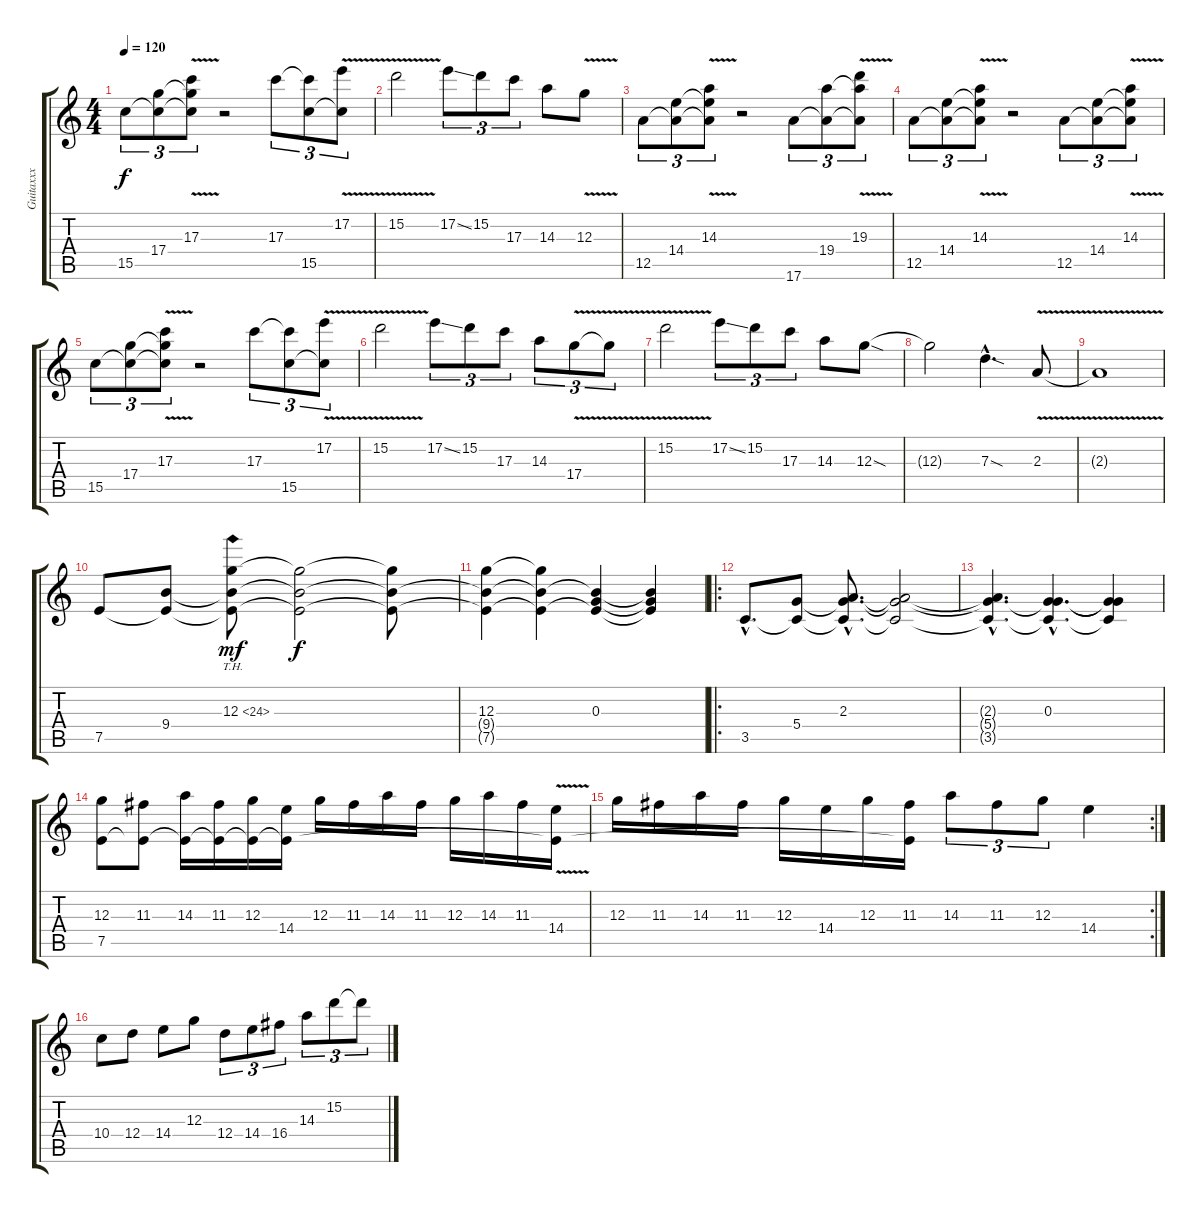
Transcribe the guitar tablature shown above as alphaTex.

\track ("Guitaxxx" "Guitaxxx") {instrument overdrivenguitar}
\staff {score tabs}
\tuning (E4 B3 G3 D3 A2 E2) {hide}
\ts (4 4)
\tempo 120
\clef g2
\ks c
15.5.8{tu (3 2) dy f} (17.4 15.5{t}).8{tu (3 2)} (17.3{v} 17.4{t} 15.5{t}).8{tu (3 2)} r.2 17.3.8{tu (3 2)} (17.3{t} 15.5).8{tu (3 2)} (17.2{v} 15.5{t}).8{tu (3 2)} |
15.2{v}.2 17.2{ss}.8{tu (3 2)} 15.2.8{tu (3 2)} 17.3.8{tu (3 2)} 14.3.8 12.3{v}.8 |
12.5.8{tu (3 2)} (14.4 12.5{t}).8{tu (3 2)} (14.3{v} 14.4{t} 12.5{t}).8{tu (3 2)} r.2 17.6.8{tu (3 2)} (19.4 17.6{t}).8{tu (3 2)} (19.3{v} 19.4{t} 17.6{t}).8{tu (3 2)} |
12.5.8{tu (3 2)} (14.4 12.5{t}).8{tu (3 2)} (14.3{v} 14.4{t} 12.5{t}).8{tu (3 2)} r.2 12.5.8{tu (3 2)} (14.4 12.5{t}).8{tu (3 2)} (14.3{v} 14.4{t} 12.5{t}).8{tu (3 2)} |
15.5.8{tu (3 2)} (17.4 15.5{t}).8{tu (3 2)} (17.3{v} 17.4{t} 15.5{t}).8{tu (3 2)} r.2 17.3.8{tu (3 2)} (17.3{t} 15.5).8{tu (3 2)} (17.2{v} 15.5{t}).8{tu (3 2)} |
15.2{v}.2 17.2{ss}.8{tu (3 2)} 15.2.8{tu (3 2)} 17.3.8{tu (3 2)} 14.3.8{tu (3 2)} 17.4{v}.8{tu (3 2)} 17.4{t}.8{tu (3 2)} |
15.2{v}.2 17.2{ss}.8{tu (3 2)} 15.2.8{tu (3 2)} 17.3.8{tu (3 2)} 14.3.8 12.3{sod}.8 |
12.3{t}.2 7.3{sod hac}.4{d} 2.3{v}.8 |
2.3{t}.1 |
7.5.8 (9.4 7.5{t}).8 (12.3{th 12} 9.4{t} 7.5{t}).8{dy mf} (12.3{t} 9.4{t} 7.5{t}).2{dy f} (12.3{t} 9.4{t} 7.5{t}).8 |
(12.3 9.4{t} 7.5{t}).4 (12.3{t} 9.4{t} 7.5{t}).4 (0.3 9.4{t} 7.5{t}).4 (0.3{t} 9.4{t} 7.5{t}).4 |
\ro
3.5{hac}.8{d} (5.4 3.5{t}).8 (2.3{hac} 5.4{hac t} 3.5{hac t}).8{d} (2.3{t} 5.4{t} 3.5{t}).2 |
(2.3{hac t} 5.4{hac t} 3.5{hac t}).4{d} (0.3{hac} 5.4{hac t} 3.5{hac t}).4{d} (0.3{t} 5.4{t} 3.5{t}).4 |
(12.3 7.5).8 (11.3 7.5{t}).8 (14.3 7.5{t}).16 (11.3 7.5{t}).16 (12.3 7.5{t}).16 (14.4 7.5{t}).16 12.3.16 11.3.16 14.3.16 11.3.16 12.3.16 14.3.16 11.3.16 (14.4{v} 7.5{t}).16 |
\rc 2
12.3.16 11.3.16 14.3.16 11.3.16 12.3.16 14.4.16 12.3.16 (11.3 7.5{t}).16 14.3.8{tu (3 2)} 11.3.8{tu (3 2)} 12.3.8{tu (3 2)} 14.4.4 |
10.4.8 12.4.8 14.4.8 12.3.8 12.4.8{tu (3 2)} 14.4.8{tu (3 2)} 16.4.8{tu (3 2)} 14.3.8{tu (3 2)} 15.2.8{tu (3 2)} 15.2{t}.8{tu (3 2)}
